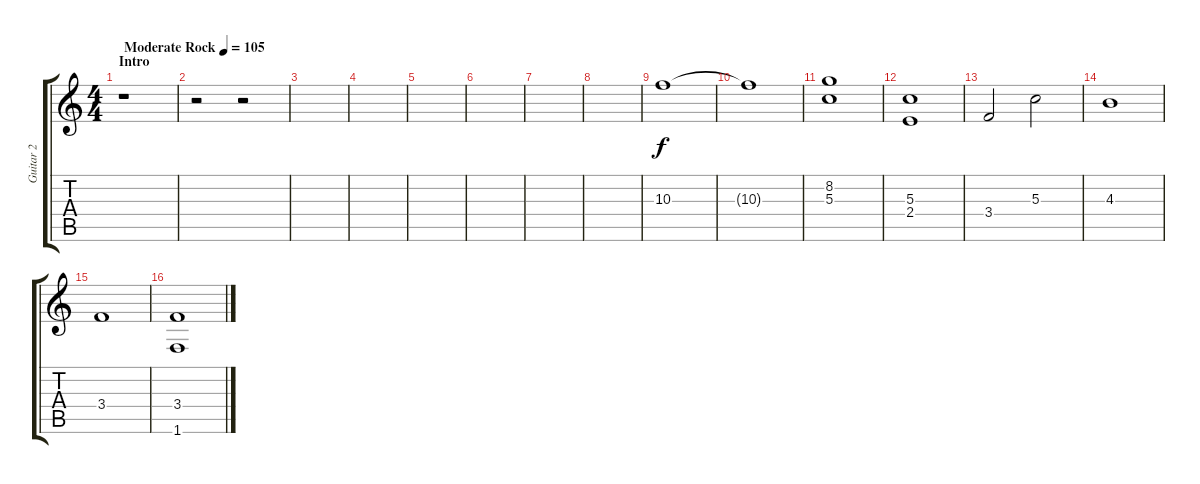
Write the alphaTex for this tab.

\track ("Guitar 2" "Guitar 2") {instrument overdrivenguitar}
\staff {score tabs}
\tuning (E4 B3 G3 D3 A2 E2) {hide}
\ts (4 4)
\section ("" "Intro")
\tempo (105 "Moderate Rock")
\clef g2
\ks c
r.1{dy f volume 0 instrument overdrivenguitar} |
r.2{volume 11} r.2{volume 11} |
|
|
|
|
|
|
10.3.1 |
10.3{t}.1 |
(8.2 5.3).1 |
(5.3 2.4).1 |
3.4.2 5.3.2 |
4.3.1 |
3.4.1 |
(3.4 1.6).1
